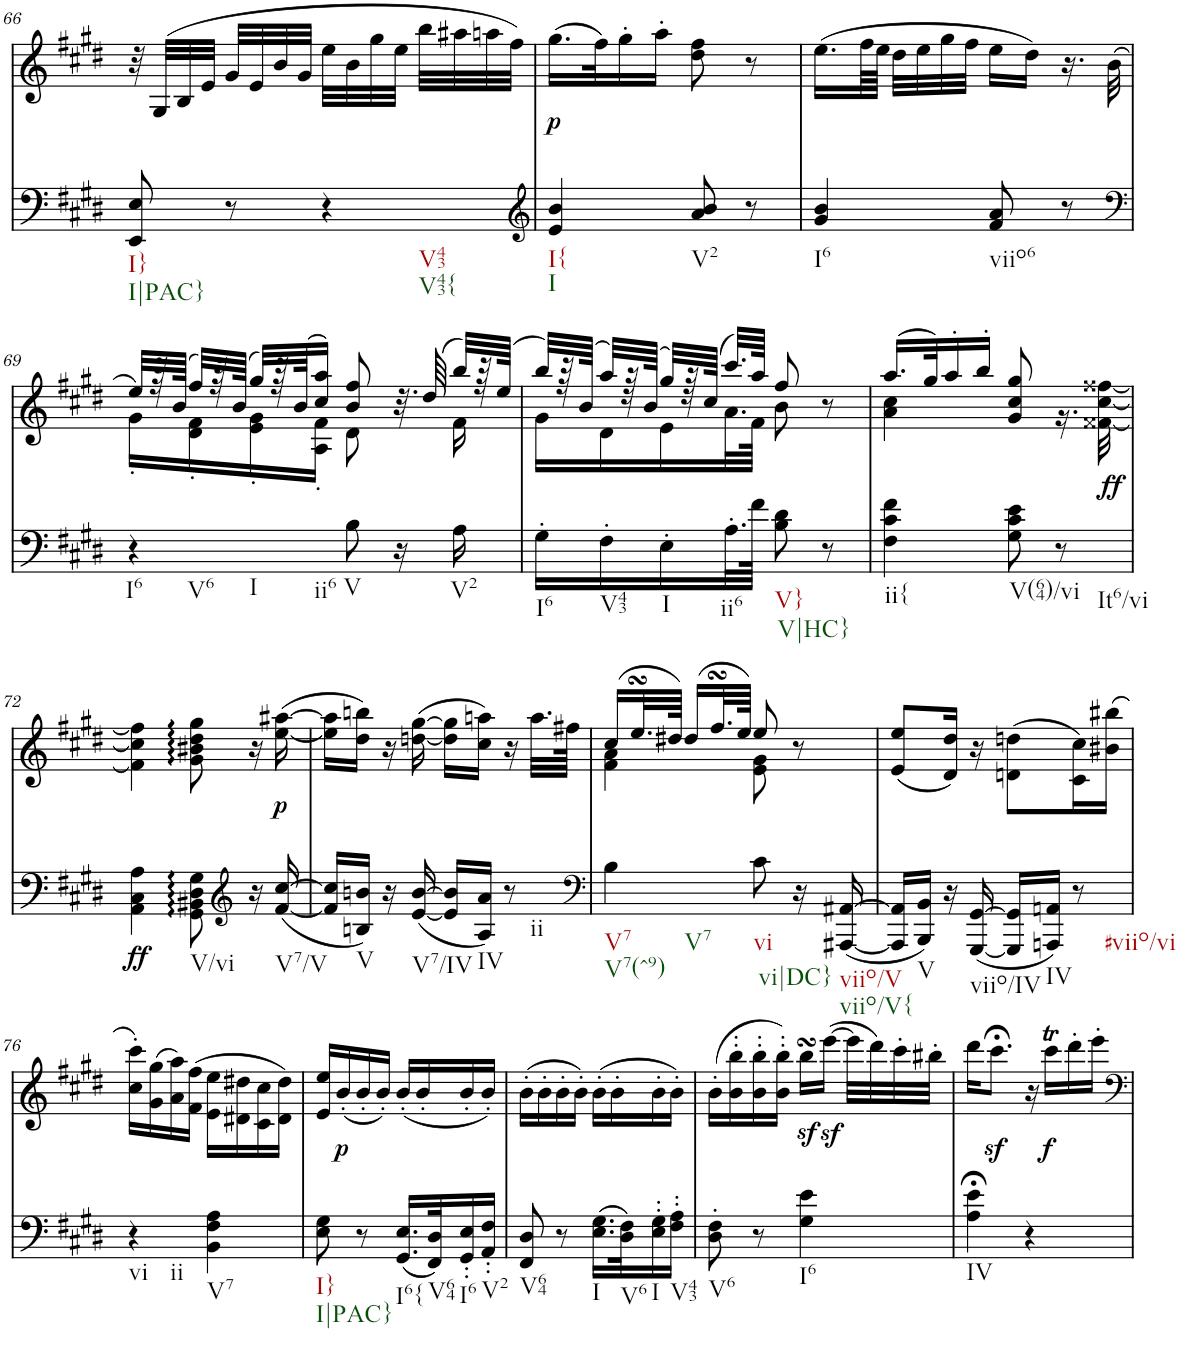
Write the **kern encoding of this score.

**kern	**dynam	**kern	**dynam
*part2	*part2	*part1	*part1
*staff2	*staff2	*staff1	*staff1
*I"piano	*	*I"piano	*
*I'Pno	*	*I'Pno	*
!!LO:PB:g=z
*clefF4	*	*clefG2	*
*k[f#c#g#d#]	*	*k[f#c#g#d#]	*
*E:	*	*E:	*
*M2/4	*	*M2/4	*
=66	=66	=66	=66
!LO:TX:b:t=I}	!	!	!
!LO:TX:b:t=I|PAC}	!	!	!
8EE/ 8E/	.	32r	.
.	.	(32G#/LLL	.
.	.	32B/	.
.	.	32e/JJJ	.
8r	.	32g#/LLL	.
.	.	32e/	.
.	.	32b/	.
.	.	32g#/JJJ	.
!LO:TX:b:t=V43	!	!	!
!LO:TX:b:t=V43{	!	!	!
4r	.	32ee\LLL	.
.	.	32b\	.
.	.	32gg#\	.
.	.	32ee\JJJ	.
.	.	32bb\LLL	.
.	.	32aa#X\	.
.	.	32aan\	.
.	.	32ff#\JJJ)	.
=67	=67	=67	=67
*clefG2	*	*	*
!LO:TX:b:t=I{	!	!	!
!LO:TX:b:t=I	!	!	!
!	!	!	!LO:DY:b
4e/ 4b/	.	(16.gg#\LL	p
.	.	32ff#\K)	.
.	.	16gg#'\	.
.	.	16aa'\JJ	.
!LO:TX:b:t=V2	!	!	!
8a/ 8b/	.	8dd#\ 8ff#\	.
8r	.	8r	.
=68	=68	=68	=68
!LO:TX:b:t=I6	!	!	!
4g#/ 4b/	.	(16.ee\LL	.
.	.	64ff#\LL	.
.	.	64ee\JJJJ	.
.	.	32dd#\LLL	.
.	.	32ee\	.
.	.	32gg#\	.
.	.	32ff#\JJJ	.
!LO:TX:b:t=viio6	!	!	!
8f#/ 8a/	.	16ee\LL	.
.	.	16dd#\JJ)	.
8r	.	16.r	.
.	.	(32b\	.
!!LO:LB:g=z
=69	=69	=69	=69
*clefF4	*	*	*
*	*	*^	*
!LO:TX:b:t=I6	!	!	!	!
!LO:TX:b:t=V6	!	!	!	!
!LO:TX:b:t=I	!	!	!	!
!LO:TX:b:t=ii6	!	!	!	!
4r	.	32ee/LLL)	16g#'\LL	.
.	.	64r	.	.
.	.	(64b/JJJJ	.	.
.	.	32ff#/LLL)	16d#\' 16f#\'	.
.	.	64r	.	.
.	.	(64b/JJJJ	.	.
.	.	32gg#/LLL)	16e\' 16g#\'	.
.	.	64r	.	.
.	.	(64b/JJ	.	.
.	.	16cc#/ 16aa/JJ)	16A\' 16f#\'JJ	.
!LO:TX:b:t=V	!	!	!	!
8B\	.	8b/ 8ff#/	8d#\	.
16r	.	32.r	16ryy	.
.	.	(64dd#/	.	.
!LO:TX:b:t=V2	!	!	!	!
16A\	.	32bb/LLL)	16f#\	.
.	.	64r	.	.
.	.	(64ee/JJJJ	.	.
=70	=70	=70	=70	=70
!LO:TX:b:t=I6	!	!	!	!
16G#'\LL	.	32bb/LLL)	16g#\LL	.
.	.	64r	.	.
.	.	(64b/JJJJ	.	.
!LO:TX:b:t=V43	!	!	!	!
16F#'\	.	32aa/LLL)	16d#\	.
.	.	64r	.	.
.	.	(64b/JJJJ	.	.
!LO:TX:b:t=I	!	!	!	!
16E'\	.	32gg#/LLL)	16e\	.
.	.	64r	.	.
.	.	(64cc#/JJJJ	.	.
!LO:TX:b:t=ii6	!	!	!	!
32.A'\L	.	32.ccc#/LLL)	32.a\L	.
64f#\JJJk	.	64aa/JJJk	64f#\JJJk	.
!LO:TX:b:t=V}	!	!	!	!
!LO:TX:b:t=V|HC}	!	!	!	!
8B\ 8d#\	.	8ff#/	8b\	.
8r	.	8r	8ryy	.
=71	=71	=71	=71	=71
!LO:TX:b:t=ii{	!	!	!	!
4F#\ 4c#\ 4f#\	.	(16.aa/LL	4a\ 4cc#\	.
.	.	32gg#/K)	.	.
.	.	16aa'/	.	.
.	.	16bb'/JJ	.	.
!LO:TX:b:t=V(64)/vi	!	!	!	!
8G#\ 8c#\ 8e\	.	4ryy	8g#/ 8cc#/ 8gg#/	.
!LO:TX:b:t=It6/vi	!	!	!	!
!	!LO:DY:a	!	!	!
8r	ff	.	16.r	.
.	.	.	[32f##X\ [32cc#\ [32ff##X\	.
!!LO:LB:g=z
=72	=72	=72	=72	=72
!	!LO:DY:b	!	!	!
*	*	*v	*v	*
4AA\ 4C#\ 4A\	ff	4f##\] 4cc#\] 4ff##\]	.
!LO:TX:b:t=V/vi	!	!	!
8GG#\:: 8BB#X\:: 8D#\:: 8G#\::	.	8g#\:: 8b#X\:: 8dd#\:: 8gg#\::	.
*clefG2	*	*	*
16r	.	16r	.
!LO:TX:b:t=V7/V	!	!	!
!	!	!	!LO:DY:b
([16f#/ [16cc#/	.	([16ee\ [16aa#X\	p
=73	=73	=73	=73
16f#/] 16cc#/]LL	.	16ee\] 16aa#\]LL	.
!LO:TX:b:t=V	!	!	!
16Bn/ 16bn/JJ)	.	16dd#\ 16bbn\JJ)	.
16r	.	16r	.
!LO:TX:b:t=V7/IV	!	!	!
([16e/ [16b/	.	([16ddn\ [16gg#\	.
16e/] 16b/]LL	.	16dd\] 16gg#\]LL	.
!LO:TX:b:t=IV	!	!	!
16A/ 16a/JJ)	.	16cc#\ 16aan\JJ)	.
!LO:TX:b:t=ii	!	!	!
8r	.	16r	.
.	.	32.aa\LLL	.
.	.	64ff#X\JJJk	.
=74	=74	=74	=74
*clefF4	*	*	*
*	*	*^	*
!LO:TX:b:t=V7	!	!	!	!
!LO:TX:b:t=V7(^9)	!	!	!	!
!LO:TX:b:t=V7	!	!	!	!
4B\	.	(16cc#/LL	4f#\ 4a\	.
.	.	32.eesSSs/L	.	.
.	.	64dd#X/JJJk)	.	.
.	.	(16dd#/LL	.	.
.	.	32.ff#sSSS/L	.	.
.	.	64ee/JJJk)	.	.
!LO:TX:b:t=vi	!	!	!	!
!LO:TX:b:t=vi|DC}	!	!	!	!
8c#\	.	8ee/	8e\ 8g#\	.
16r	.	8r	8ryy	.
!LO:TX:b:t=viio/V	!	!	!	!
!LO:TX:b:t=viio/V{	!	!	!	!
([16AAA#X/ [16AA#X/	.	.	.	.
*	*	*v	*v	*
=75	=75	=75	=75
16AAA#/] 16AA#/]LL	.	(8e/ 8ee/L	.
!LO:TX:b:t=V	!	!	!
16BBB/ 16BB/JJ)	.	.	.
16r	.	16d#/ 16dd#/Jk)	.
!LO:TX:b:t=viio/IV	!	!	!
([16GGG#/ [16GG#/	.	16r	.
16GGG#/] 16GG#/]LL	.	(8dn\ 8ddn\L	.
!LO:TX:b:t=IV	!	!	!
16AAAn/ 16AAn/JJ)	.	.	.
!LO:TX:b:t=#viio/vi	!	!	!
8r	.	16c#\ 16cc#\L)	.
.	.	(16b#X\ 16bb#X\JJ	.
!!LO:LB:g=z
=76	=76	=76	=76
!LO:TX:b:t=vi	!	!	!
!LO:TX:b:t=ii	!	!	!
4r	.	16cc#\' 16ccc#\'LL)	.
.	.	(16g#\ 16gg#\	.
.	.	16a\ 16aa\)	.
.	.	(16f#\ 16ff#\JJ	.
!LO:TX:b:t=V7	!	!	!
4BB\ 4F#\ 4A\	.	16e\ 16ee\LL	.
.	.	16d#X\ 16dd#X\	.
.	.	16c#\ 16cc#\	.
.	.	16d#\ 16dd#\JJ)	.
=77	=77	=77	=77
!LO:TX:b:t=I}	!	!	!
!LO:TX:b:t=I|PAC}	!	!	!
8E\ 8G#\	.	16e/ 16ee/LL	.
!	!	!	!LO:DY:b
.	.	(16b'/	p
8r	.	16b'/	.
.	.	16b'/JJ)	.
!LO:TX:b:t=I6{	!	!	!
(16.GG#/ 16.E/LL	.	(16b'/LL	.
.	.	16b'/	.
!LO:TX:b:t=V64	!	!	!
32FF#/ 32D#/K)	.	.	.
!LO:TX:b:t=I6	!	!	!
16GG#/' 16E/'	.	16b'/	.
!LO:TX:b:t=V2	!	!	!
16AA/' 16F#/'JJ	.	16b'/JJ)	.
=78	=78	=78	=78
!LO:TX:b:t=V64	!	!	!
8FF#/ 8D#/	.	(16b'\LL	.
.	.	16b'\	.
8r	.	16b'\	.
.	.	16b'\JJ)	.
!LO:TX:b:t=I	!	!	!
(16.E\ 16.G#\LL	.	(16b'\LL	.
.	.	16b'\	.
!LO:TX:b:t=V6	!	!	!
32D#\ 32F#\K)	.	.	.
!LO:TX:b:t=I	!	!	!
16E\' 16G#\'	.	16b'\	.
!LO:TX:b:t=V43	!	!	!
16F#\' 16A\'JJ	.	16b'\JJ)	.
=79	=79	=79	=79
!LO:TX:b:t=V6	!	!	!
8D#\' 8F#\'	.	(16b'\LL	.
.	.	16b\' 16bb\'	.
8r	.	16b\' 16bb\'	.
.	.	16b\' 16bb\'JJ)	.
!LO:TX:b:t=I6	!	!	!
4G#\ 4e\	.	16bbz<sSSS\LL	.
.	.	([16eeez<\JJ	.
.	.	32eee\LLL]	.
.	.	32ddd#\)	.
.	.	32ccc#'\	.
.	.	32bb#X'\JJJ	.
=80	=80	=80	=80
!LO:TX:b:t=IV	!	!	!
4A\;< 4e\;<	.	16ddd#\KL	.
.	.	8.ccc#z<;<\J	.
4r	.	16r	.
!	!	!	!LO:DY:b
.	.	16ccc#T\LL	f
.	.	16ddd#'\	.
.	.	16eee'\JJ	.
=	=	=	=
*-	*-	*-	*-
